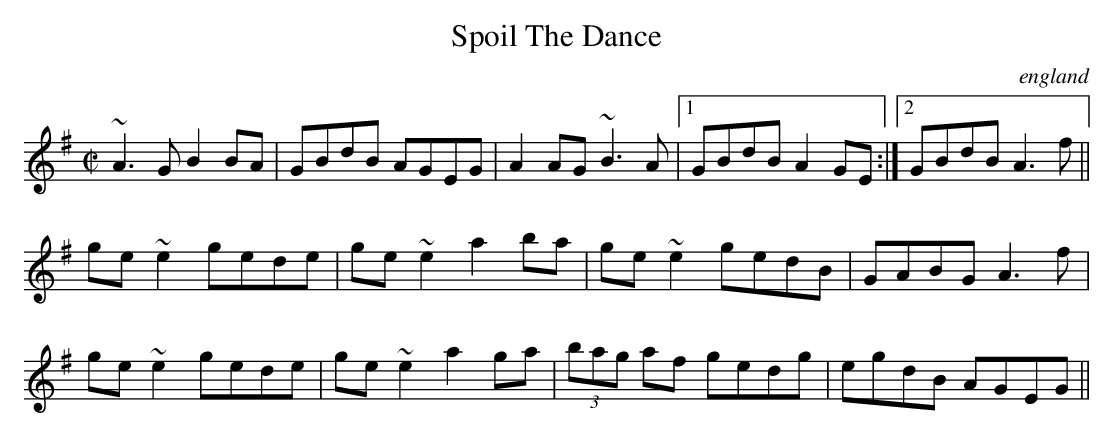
X:1
T:Spoil The Dance
O:england
M:C|
K:Ador
~A3G B2BA|GBdB AGEG|A2AG ~B3A|1 GBdB A2GE:|2 GBdB A3f||
ge~e2 gede|ge~e2 a2ba|ge~e2 gedB|GABG A3f|
ge~e2 gede|ge~e2 a2ga|(3bag af gedg|egdB AGEG||
